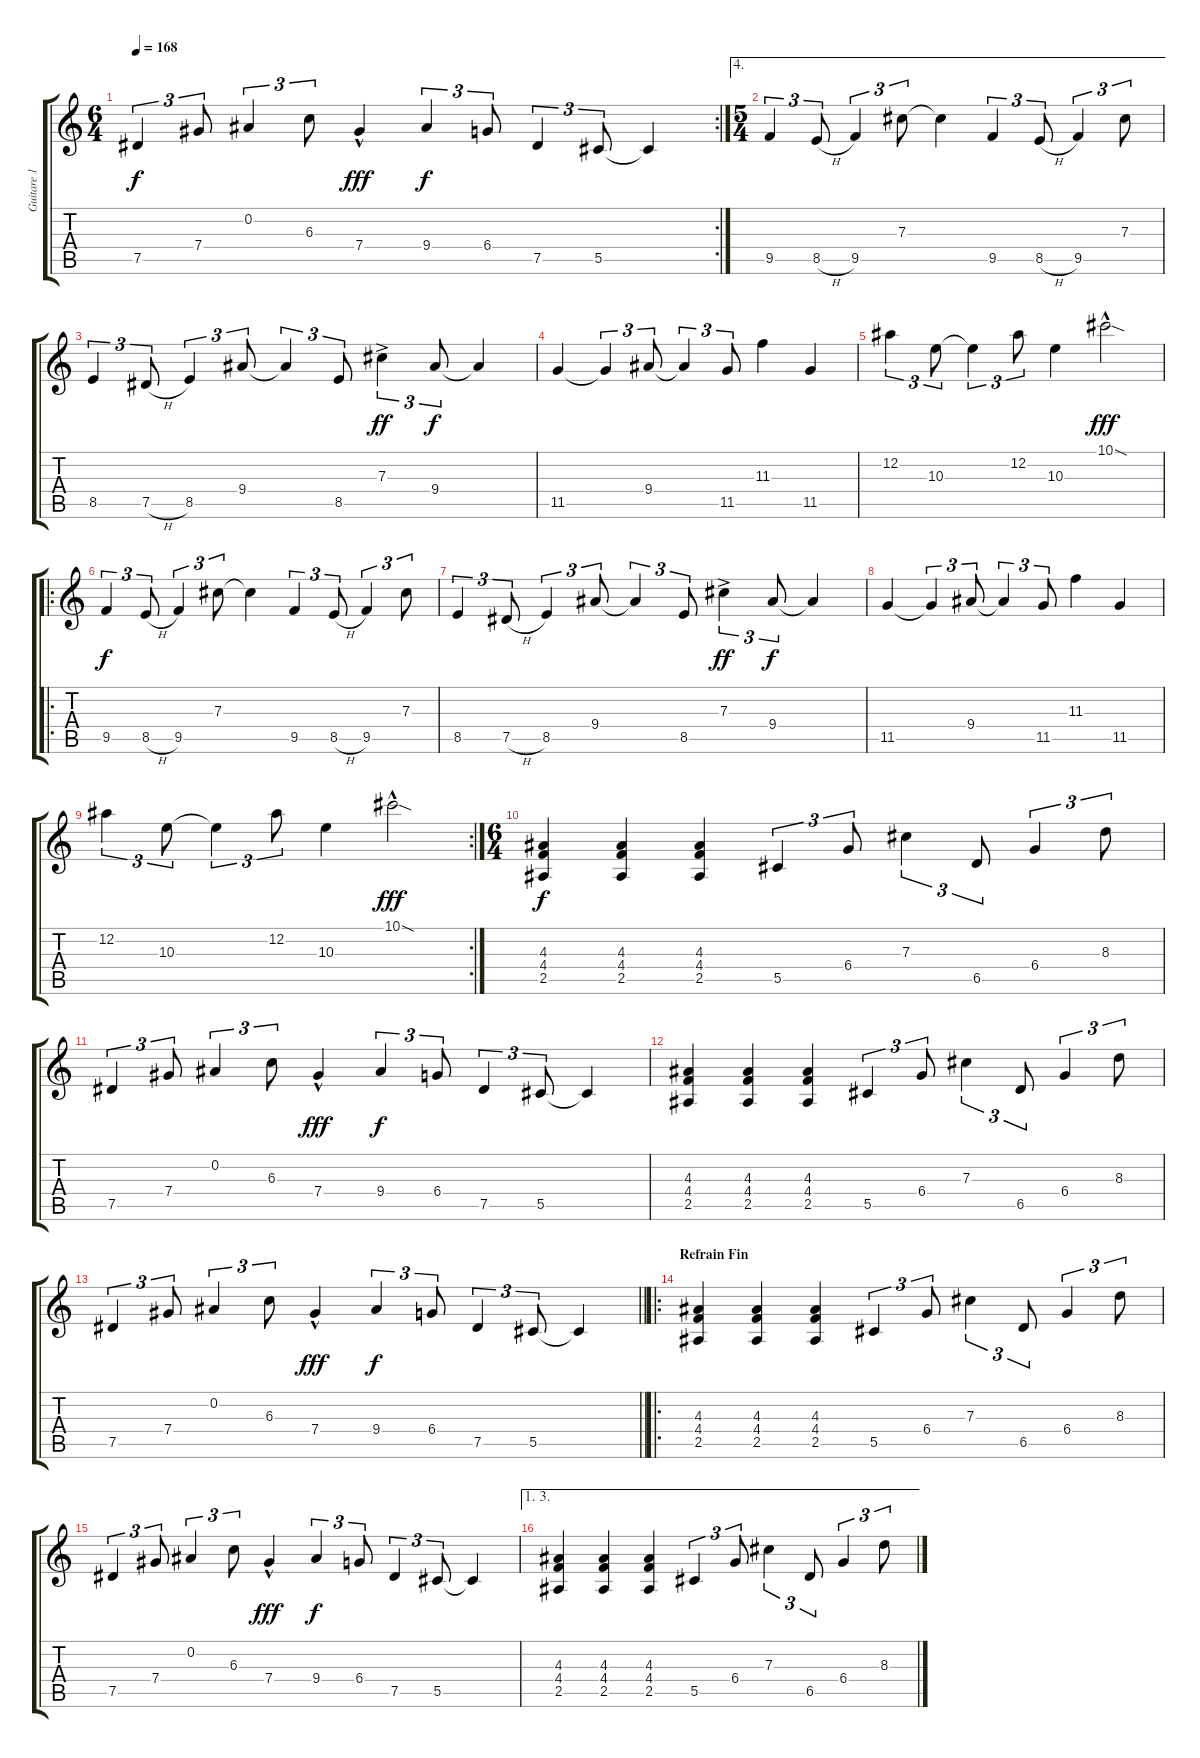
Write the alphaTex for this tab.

\track ("Guitare 1" "Guitare 1") {instrument overdrivenguitar}
\staff {score tabs}
\tuning (Eb4 Bb3 Gb3 Db3 Ab2 Db2) {hide}
\rc 2
\ts (6 4)
\tempo 168
\clef g2
\ks c
7.5.4{tu (3 2) dy f} 7.4.8{tu (3 2)} 0.2.4{tu (3 2)} 6.3.8{tu (3 2)} 7.4{hac}.4{dy fff} 9.4.4{tu (3 2) dy f} 6.4.8{tu (3 2)} 7.5.4{tu (3 2)} 5.5.8{tu (3 2)} 5.5{t}.4 |
\ae 4
\ts (5 4)
9.5.4{tu (3 2) volume 16} 8.5{h}.8{tu (3 2)} 9.5.4{tu (3 2)} 7.3.8{tu (3 2)} 7.3{t}.4 9.5.4{tu (3 2)} 8.5{h}.8{tu (3 2)} 9.5.4{tu (3 2)} 7.3.8{tu (3 2)} |
8.5.4{tu (3 2)} 7.5{h}.8{tu (3 2)} 8.5.4{tu (3 2)} 9.4.8{tu (3 2)} 9.4{t}.4{tu (3 2)} 8.5.8{tu (3 2)} 7.3{ac}.4{tu (3 2) dy ff} 9.4.8{tu (3 2) dy f} 9.4{t}.4 |
11.5.4 11.5{t}.4{tu (3 2)} 9.4.8{tu (3 2)} 9.4{t}.4{tu (3 2)} 11.5.8{tu (3 2)} 11.3.4 11.5.4 |
12.2.4{tu (3 2)} 10.3.8{tu (3 2)} 10.3{t}.4{tu (3 2)} 12.2.8{tu (3 2)} 10.3.4 10.1{sod hac}.2{dy fff} |
\ro
9.5.4{tu (3 2) dy f volume 16} 8.5{h}.8{tu (3 2)} 9.5.4{tu (3 2)} 7.3.8{tu (3 2)} 7.3{t}.4 9.5.4{tu (3 2)} 8.5{h}.8{tu (3 2)} 9.5.4{tu (3 2)} 7.3.8{tu (3 2)} |
8.5.4{tu (3 2)} 7.5{h}.8{tu (3 2)} 8.5.4{tu (3 2)} 9.4.8{tu (3 2)} 9.4{t}.4{tu (3 2)} 8.5.8{tu (3 2)} 7.3{ac}.4{tu (3 2) dy ff} 9.4.8{tu (3 2) dy f} 9.4{t}.4 |
11.5.4 11.5{t}.4{tu (3 2)} 9.4.8{tu (3 2)} 9.4{t}.4{tu (3 2)} 11.5.8{tu (3 2)} 11.3.4 11.5.4 |
\rc 2
12.2.4{tu (3 2)} 10.3.8{tu (3 2)} 10.3{t}.4{tu (3 2)} 12.2.8{tu (3 2)} 10.3.4 10.1{sod hac}.2{dy fff} |
\ts (6 4)
(4.3 4.4 2.5).4{dy f} (4.3 4.4 2.5).4 (4.3 4.4 2.5).4 5.5.4{tu (3 2)} 6.4.8{tu (3 2)} 7.3.4{tu (3 2)} 6.5.8{tu (3 2)} 6.4.4{tu (3 2)} 8.3.8{tu (3 2)} |
7.5.4{tu (3 2)} 7.4.8{tu (3 2)} 0.2.4{tu (3 2)} 6.3.8{tu (3 2)} 7.4{hac}.4{dy fff} 9.4.4{tu (3 2) dy f} 6.4.8{tu (3 2)} 7.5.4{tu (3 2)} 5.5.8{tu (3 2)} 5.5{t}.4 |
(4.3 4.4 2.5).4 (4.3 4.4 2.5).4 (4.3 4.4 2.5).4 5.5.4{tu (3 2)} 6.4.8{tu (3 2)} 7.3.4{tu (3 2)} 6.5.8{tu (3 2)} 6.4.4{tu (3 2)} 8.3.8{tu (3 2)} |
\barLineRight lightlight
7.5.4{tu (3 2)} 7.4.8{tu (3 2)} 0.2.4{tu (3 2)} 6.3.8{tu (3 2)} 7.4{hac}.4{dy fff} 9.4.4{tu (3 2) dy f} 6.4.8{tu (3 2)} 7.5.4{tu (3 2)} 5.5.8{tu (3 2)} 5.5{t}.4 |
\ro
\section ("" "Refrain Fin")
(4.3 4.4 2.5).4 (4.3 4.4 2.5).4 (4.3 4.4 2.5).4 5.5.4{tu (3 2)} 6.4.8{tu (3 2)} 7.3.4{tu (3 2)} 6.5.8{tu (3 2)} 6.4.4{tu (3 2)} 8.3.8{tu (3 2)} |
7.5.4{tu (3 2)} 7.4.8{tu (3 2)} 0.2.4{tu (3 2)} 6.3.8{tu (3 2)} 7.4{hac}.4{dy fff} 9.4.4{tu (3 2) dy f} 6.4.8{tu (3 2)} 7.5.4{tu (3 2)} 5.5.8{tu (3 2)} 5.5{t}.4 |
\ae (1 3)
(4.3 4.4 2.5).4 (4.3 4.4 2.5).4 (4.3 4.4 2.5).4 5.5.4{tu (3 2)} 6.4.8{tu (3 2)} 7.3.4{tu (3 2)} 6.5.8{tu (3 2)} 6.4.4{tu (3 2)} 8.3.8{tu (3 2)}
